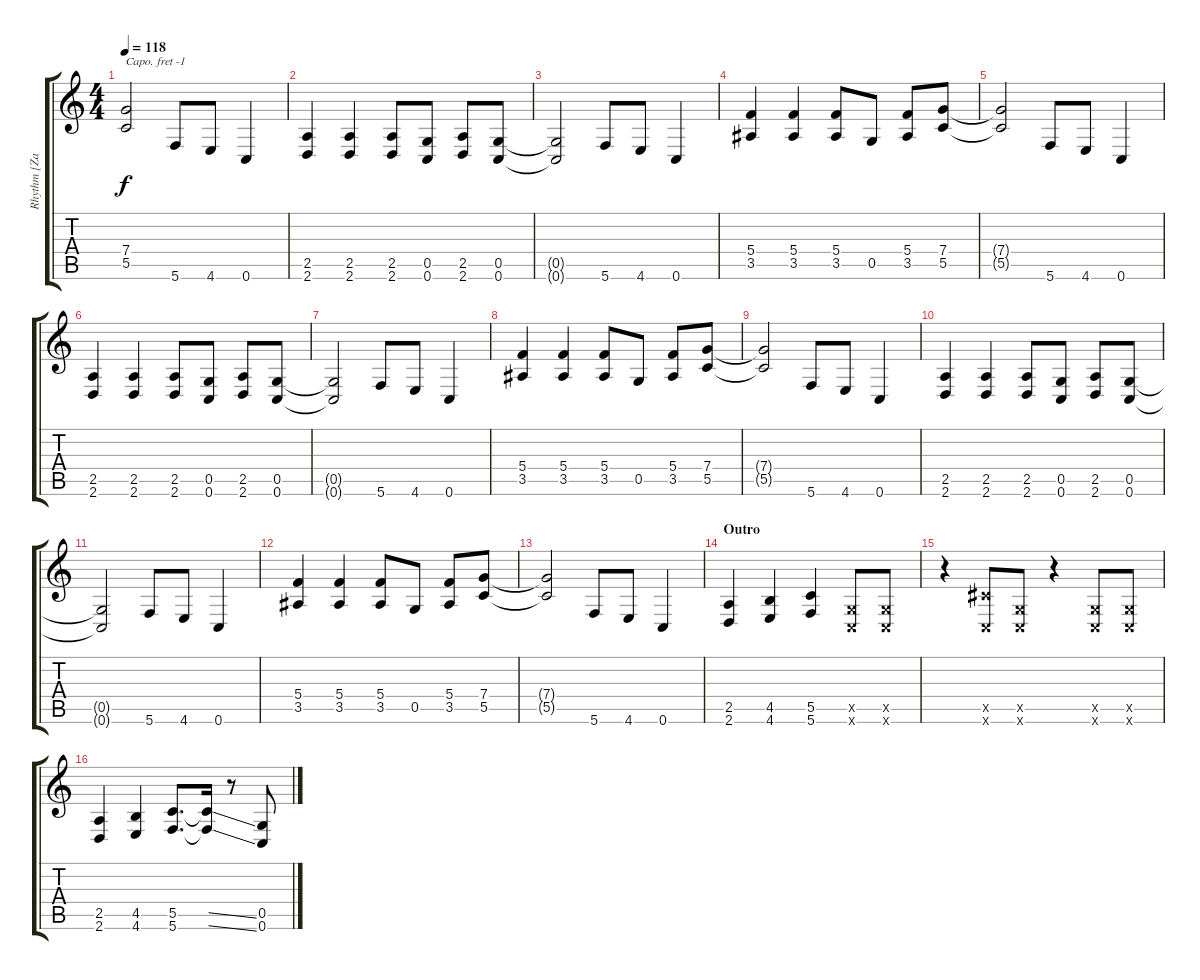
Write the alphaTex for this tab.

\track ("Rhythm [Zacky Vengeance]" "Rhythm [Za") {instrument distortionguitar}
\staff {score tabs}
\capo -1
\tuning (Eb4 Bb3 Gb3 Db3 Ab2 Db2) {hide}
\ts (4 4)
\tempo 118
\clef g2
\ks c
(7.4{t} 5.5{t}).2{dy f} 5.6.8 4.6.8 0.6.4 |
(2.5 2.6).4 (2.5 2.6).4 (2.5 2.6).8 (0.5 0.6).8 (2.5 2.6).8 (0.5 0.6).8 |
(0.5{t} 0.6{t}).2 5.6.8 4.6.8 0.6.4 |
(5.4 3.5).4 (5.4 3.5).4 (5.4 3.5).8 0.5.8 (5.4 3.5).8 (7.4 5.5).8 |
(7.4{t} 5.5{t}).2 5.6.8 4.6.8 0.6.4 |
(2.5 2.6).4 (2.5 2.6).4 (2.5 2.6).8 (0.5 0.6).8 (2.5 2.6).8 (0.5 0.6).8 |
(0.5{t} 0.6{t}).2 5.6.8 4.6.8 0.6.4 |
(5.4 3.5).4 (5.4 3.5).4 (5.4 3.5).8 0.5.8 (5.4 3.5).8 (7.4 5.5).8 |
(7.4{t} 5.5{t}).2 5.6.8 4.6.8 0.6.4 |
(2.5 2.6).4 (2.5 2.6).4 (2.5 2.6).8 (0.5 0.6).8 (2.5 2.6).8 (0.5 0.6).8 |
(0.5{t} 0.6{t}).2 5.6.8 4.6.8 0.6.4 |
(5.4 3.5).4 (5.4 3.5).4 (5.4 3.5).8 0.5.8 (5.4 3.5).8 (7.4 5.5).8 |
(7.4{t} 5.5{t}).2 5.6.8 4.6.8 0.6.4 |
\section ("" "Outro")
(2.5 2.6).4 (4.5 4.6).4 (5.5 5.6).4 (0.5{x} 0.6{x}).8 (0.5{x} 0.6{x}).8 |
r.4 (6.5{x} 0.6{x}).8 (0.5{x} 0.6{x}).8 r.4 (0.5{x} 0.6{x}).8 (0.5{x} 0.6{x}).8 |
(2.5 2.6).4 (4.5 4.6).4 (5.5 5.6).8{d} (5.5{ss t} 5.6{ss t}).16 r.8 (0.5 0.6).8
